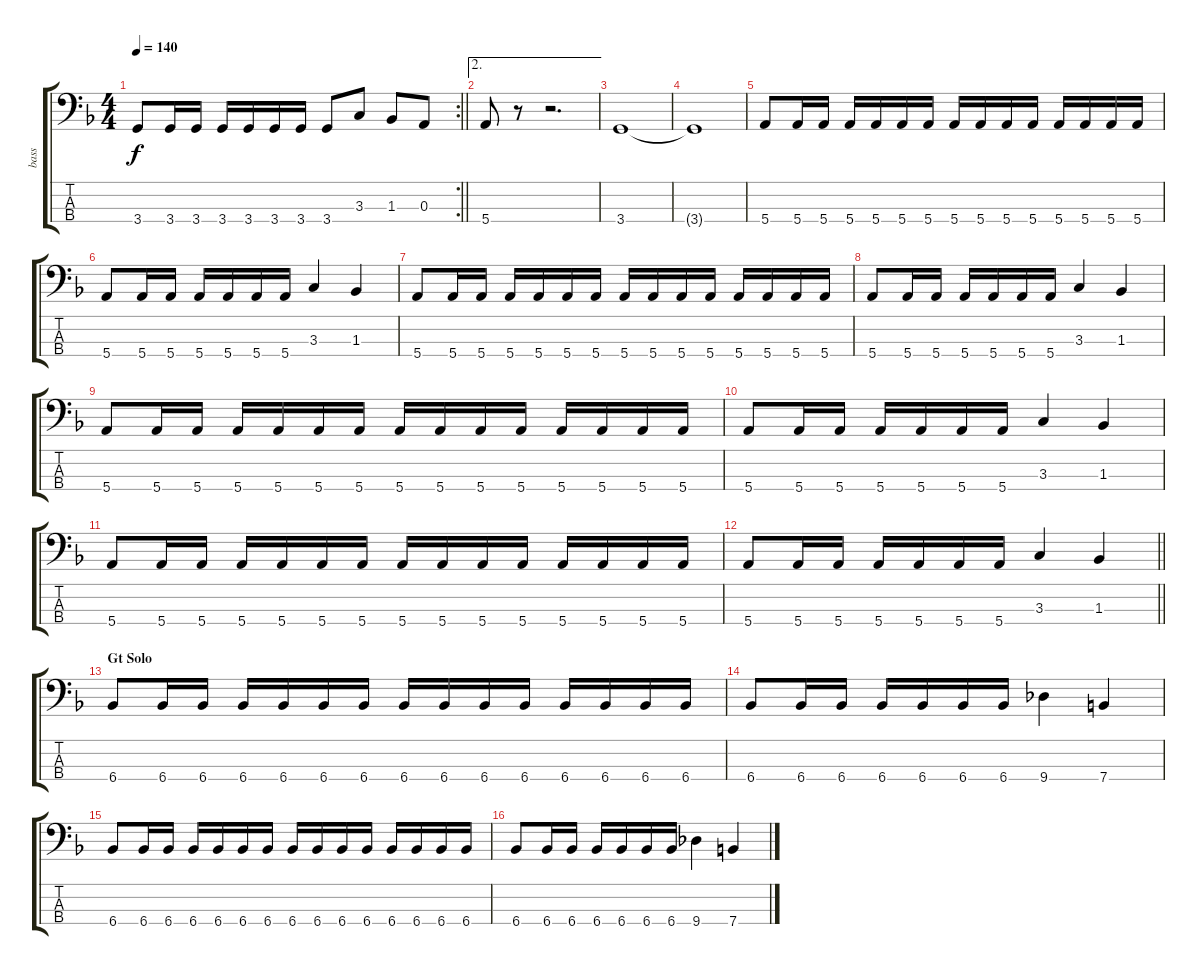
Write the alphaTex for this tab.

\track ("bass" "bass") {instrument electricbasspick}
\staff {score tabs}
\tuning (G2 D2 A1 E1) {hide}
\rc 2
\ts (4 4)
\tempo 140
\clef f4
\barLineRight lightlight
\ks dminor
3.4.8{dy f} 3.4.16 3.4.16 3.4.16 3.4.16 3.4.16 3.4.16 3.4.8 3.3.8 1.3.8 0.3.8 |
\ae 2
5.4.8 r.8 r.2{d} |
3.4.1 |
3.4{t}.1 |
5.4.8 5.4.16 5.4.16 5.4.16 5.4.16 5.4.16 5.4.16 5.4.16 5.4.16 5.4.16 5.4.16 5.4.16 5.4.16 5.4.16 5.4.16 |
5.4.8 5.4.16 5.4.16 5.4.16 5.4.16 5.4.16 5.4.16 3.3.4 1.3.4 |
5.4.8 5.4.16 5.4.16 5.4.16 5.4.16 5.4.16 5.4.16 5.4.16 5.4.16 5.4.16 5.4.16 5.4.16 5.4.16 5.4.16 5.4.16 |
5.4.8 5.4.16 5.4.16 5.4.16 5.4.16 5.4.16 5.4.16 3.3.4 1.3.4 |
5.4.8 5.4.16 5.4.16 5.4.16 5.4.16 5.4.16 5.4.16 5.4.16 5.4.16 5.4.16 5.4.16 5.4.16 5.4.16 5.4.16 5.4.16 |
5.4.8 5.4.16 5.4.16 5.4.16 5.4.16 5.4.16 5.4.16 3.3.4 1.3.4 |
5.4.8 5.4.16 5.4.16 5.4.16 5.4.16 5.4.16 5.4.16 5.4.16 5.4.16 5.4.16 5.4.16 5.4.16 5.4.16 5.4.16 5.4.16 |
\barLineRight lightlight
5.4.8 5.4.16 5.4.16 5.4.16 5.4.16 5.4.16 5.4.16 3.3.4 1.3.4 |
\section ("" "Gt Solo")
6.4.8 6.4.16 6.4.16 6.4.16 6.4.16 6.4.16 6.4.16 6.4.16 6.4.16 6.4.16 6.4.16 6.4.16 6.4.16 6.4.16 6.4.16 |
6.4.8 6.4.16 6.4.16 6.4.16 6.4.16 6.4.16 6.4.16 9.4.4 7.4.4 |
6.4.8 6.4.16 6.4.16 6.4.16 6.4.16 6.4.16 6.4.16 6.4.16 6.4.16 6.4.16 6.4.16 6.4.16 6.4.16 6.4.16 6.4.16 |
6.4.8 6.4.16 6.4.16 6.4.16 6.4.16 6.4.16 6.4.16 9.4.4 7.4.4
